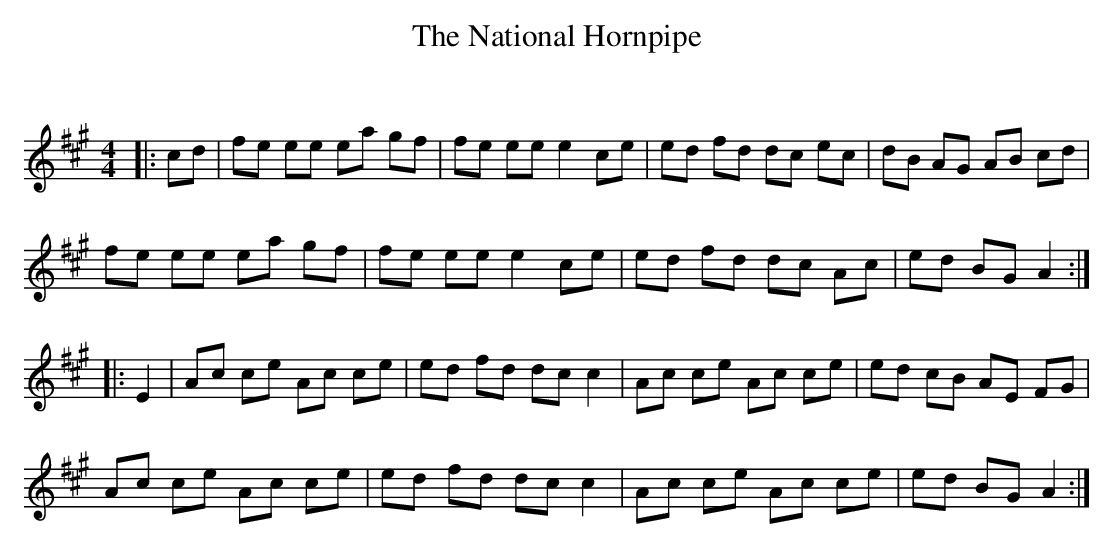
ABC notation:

X:1
T: The National Hornpipe
C:
Q: 232
K:A
M:4/4
L:1/8
|:cd|fe ee ea gf|fe ee e2 ce|ed fd dc ec|dB AG AB cd|
fe ee ea gf|fe ee e2 ce|ed fd dc Ac|ed BG A2:|
|:E2|Ac ce Ac ce|ed fd dc c2|Ac ce Ac ce|ed cB AE FG|
Ac ce Ac ce|ed fd dc c2|Ac ce Ac ce|ed BG A2:|
